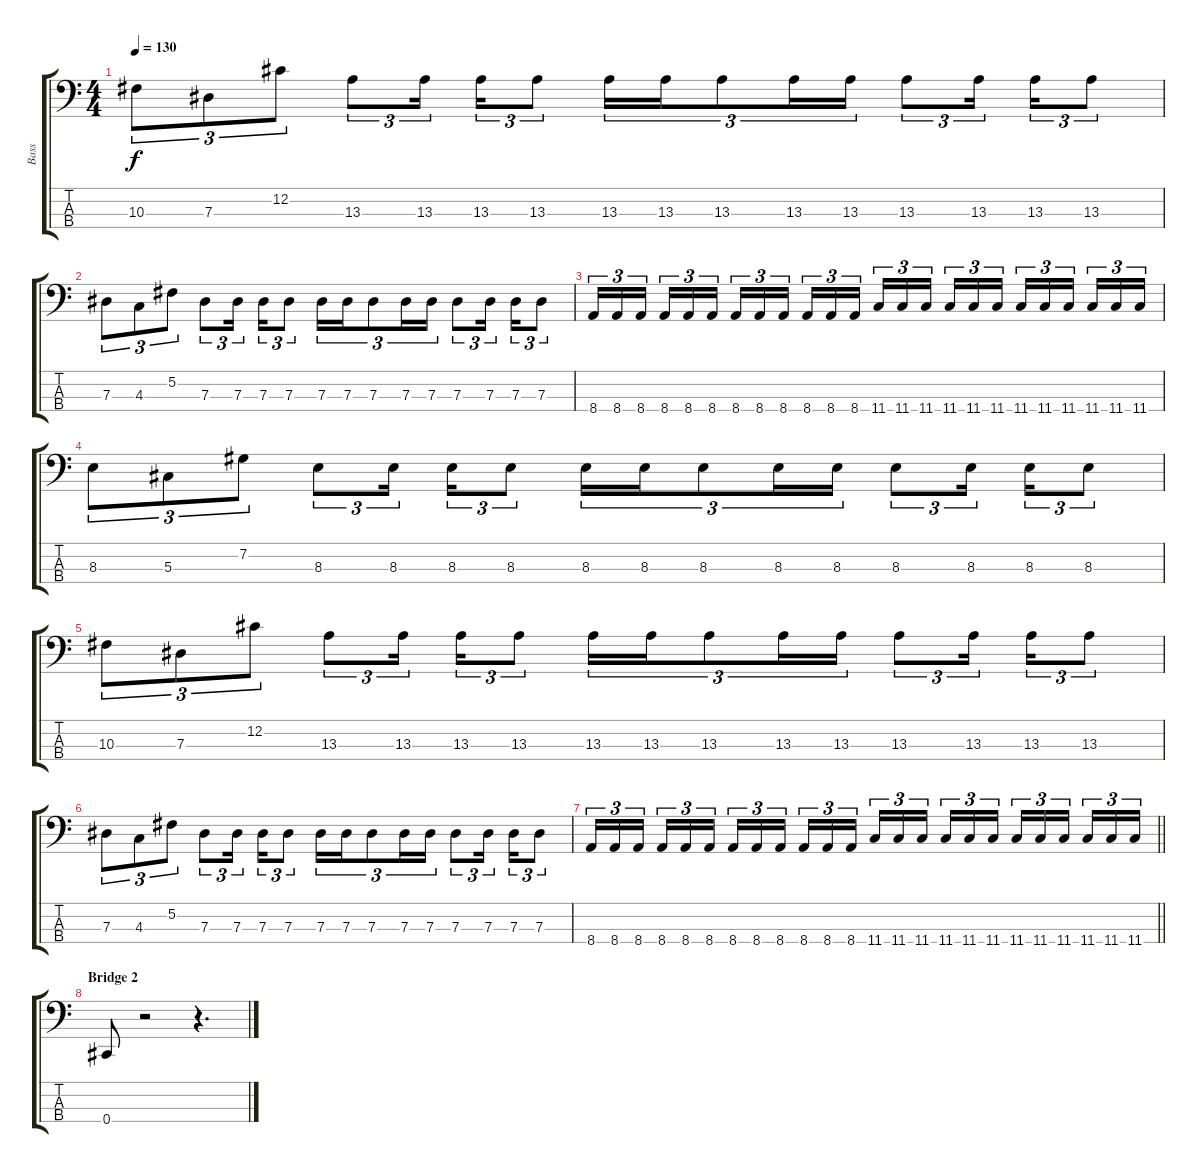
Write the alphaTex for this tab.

\track ("Bass" "Bass") {instrument electricbassfinger}
\staff {score tabs}
\tuning (Gb2 Db2 Ab1 Db1) {hide}
\ts (4 4)
\tempo 130
\clef f4
\ks c
10.3.8{tu (3 2) dy f} 7.3.8{tu (3 2)} 12.2.8{tu (3 2)} 13.3.8{tu (3 2)} 13.3.16{tu (3 2) beam splitsecondary} 13.3.16{tu (3 2)} 13.3.8{tu (3 2)} 13.3.16{tu (3 2)} 13.3.16{tu (3 2)} 13.3.8{tu (3 2)} 13.3.16{tu (3 2)} 13.3.16{tu (3 2)} 13.3.8{tu (3 2)} 13.3.16{tu (3 2) beam splitsecondary} 13.3.16{tu (3 2)} 13.3.8{tu (3 2)} |
7.3.8{tu (3 2)} 4.3.8{tu (3 2)} 5.2.8{tu (3 2)} 7.3.8{tu (3 2)} 7.3.16{tu (3 2) beam splitsecondary} 7.3.16{tu (3 2)} 7.3.8{tu (3 2)} 7.3.16{tu (3 2)} 7.3.16{tu (3 2)} 7.3.8{tu (3 2)} 7.3.16{tu (3 2)} 7.3.16{tu (3 2)} 7.3.8{tu (3 2)} 7.3.16{tu (3 2) beam splitsecondary} 7.3.16{tu (3 2)} 7.3.8{tu (3 2)} |
8.4.16{tu (3 2)} 8.4.16{tu (3 2)} 8.4.16{tu (3 2) beam splitsecondary} 8.4.16{tu (3 2)} 8.4.16{tu (3 2)} 8.4.16{tu (3 2)} 8.4.16{tu (3 2)} 8.4.16{tu (3 2)} 8.4.16{tu (3 2) beam splitsecondary} 8.4.16{tu (3 2)} 8.4.16{tu (3 2)} 8.4.16{tu (3 2)} 11.4.16{tu (3 2)} 11.4.16{tu (3 2)} 11.4.16{tu (3 2) beam splitsecondary} 11.4.16{tu (3 2)} 11.4.16{tu (3 2)} 11.4.16{tu (3 2)} 11.4.16{tu (3 2)} 11.4.16{tu (3 2)} 11.4.16{tu (3 2) beam splitsecondary} 11.4.16{tu (3 2)} 11.4.16{tu (3 2)} 11.4.16{tu (3 2)} |
8.3.8{tu (3 2)} 5.3.8{tu (3 2)} 7.2.8{tu (3 2)} 8.3.8{tu (3 2)} 8.3.16{tu (3 2) beam splitsecondary} 8.3.16{tu (3 2)} 8.3.8{tu (3 2)} 8.3.16{tu (3 2)} 8.3.16{tu (3 2)} 8.3.8{tu (3 2)} 8.3.16{tu (3 2)} 8.3.16{tu (3 2)} 8.3.8{tu (3 2)} 8.3.16{tu (3 2) beam splitsecondary} 8.3.16{tu (3 2)} 8.3.8{tu (3 2)} |
10.3.8{tu (3 2)} 7.3.8{tu (3 2)} 12.2.8{tu (3 2)} 13.3.8{tu (3 2)} 13.3.16{tu (3 2) beam splitsecondary} 13.3.16{tu (3 2)} 13.3.8{tu (3 2)} 13.3.16{tu (3 2)} 13.3.16{tu (3 2)} 13.3.8{tu (3 2)} 13.3.16{tu (3 2)} 13.3.16{tu (3 2)} 13.3.8{tu (3 2)} 13.3.16{tu (3 2) beam splitsecondary} 13.3.16{tu (3 2)} 13.3.8{tu (3 2)} |
7.3.8{tu (3 2)} 4.3.8{tu (3 2)} 5.2.8{tu (3 2)} 7.3.8{tu (3 2)} 7.3.16{tu (3 2) beam splitsecondary} 7.3.16{tu (3 2)} 7.3.8{tu (3 2)} 7.3.16{tu (3 2)} 7.3.16{tu (3 2)} 7.3.8{tu (3 2)} 7.3.16{tu (3 2)} 7.3.16{tu (3 2)} 7.3.8{tu (3 2)} 7.3.16{tu (3 2) beam splitsecondary} 7.3.16{tu (3 2)} 7.3.8{tu (3 2)} |
\barLineRight lightlight
8.4.16{tu (3 2)} 8.4.16{tu (3 2)} 8.4.16{tu (3 2) beam splitsecondary} 8.4.16{tu (3 2)} 8.4.16{tu (3 2)} 8.4.16{tu (3 2)} 8.4.16{tu (3 2)} 8.4.16{tu (3 2)} 8.4.16{tu (3 2) beam splitsecondary} 8.4.16{tu (3 2)} 8.4.16{tu (3 2)} 8.4.16{tu (3 2)} 11.4.16{tu (3 2)} 11.4.16{tu (3 2)} 11.4.16{tu (3 2) beam splitsecondary} 11.4.16{tu (3 2)} 11.4.16{tu (3 2)} 11.4.16{tu (3 2)} 11.4.16{tu (3 2)} 11.4.16{tu (3 2)} 11.4.16{tu (3 2) beam splitsecondary} 11.4.16{tu (3 2)} 11.4.16{tu (3 2)} 11.4.16{tu (3 2)} |
\section ("" "Bridge 2")
0.4.8 r.2 r.4{d}
